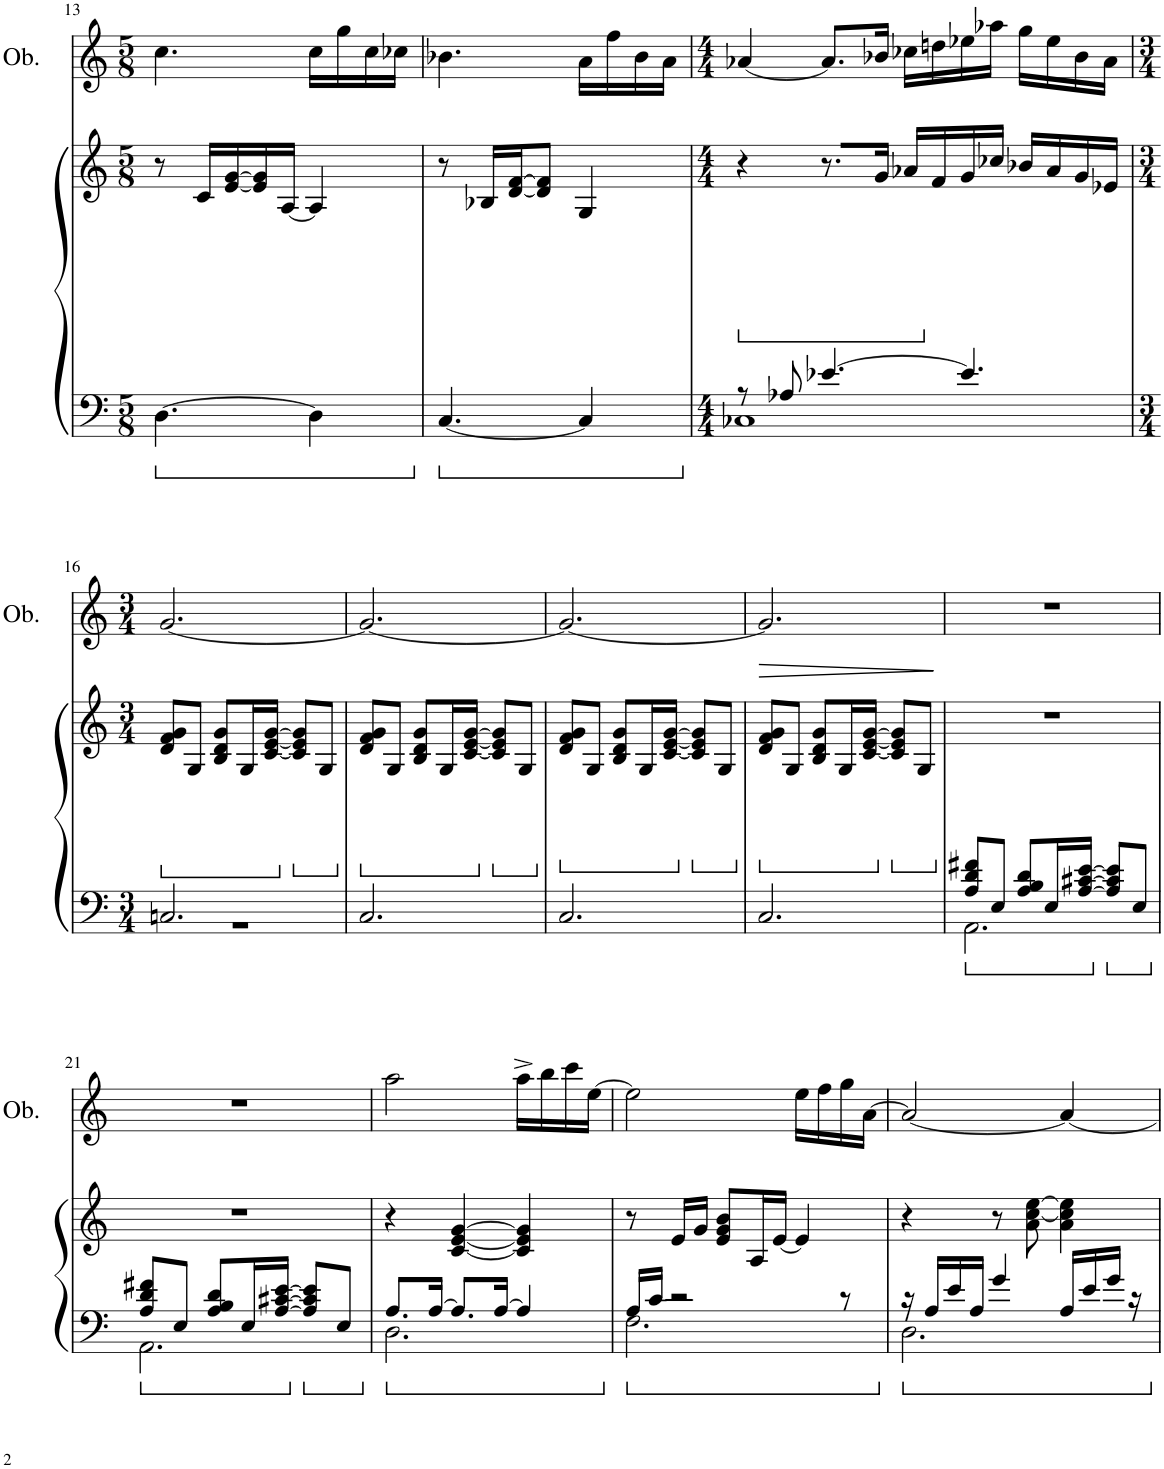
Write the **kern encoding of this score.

**kern	**kern	**kern	**dynam
*part2	*part2	*part1	*part1
*staff3	*staff2	*staff1	*staff1
*I"Piano	*	*I"Oboe	*
*I'Pno	*	*I'Ob.	*
!!LO:PB:g=z
*clefF4	*clefG2	*clefG2	*
*k[]	*k[]	*k[]	*
*M5/8	*M5/8	*M5/8	*
=13	=13	=13	=13
[4.D\	8r	4.cc\	.
.	16c/LL	.	.
.	[16e/ [16g/	.	.
.	16e/] 16g/]	.	.
.	[16A/JJ	.	.
4D\]	4A/]	16cc\LL	.
.	.	16gg\	.
.	.	16cc\	.
.	.	16cc-X\JJ	.
=14	=14	=14	=14
[4.C/	8r	4.b-X\	.
.	16B-X/LL	.	.
.	[16d/ [16f/J	.	.
.	8d/] 8f/]J	.	.
4C/]	4G/	16a\LL	.
.	.	16ff\	.
.	.	16b-\	.
.	.	16a\JJ	.
=15	=15	=15	=15
*M4/4	*M4/4	*M4/4	*
*^	*	*	*
*	*	*ped	*	*
8r	1C-X	4r	[4a-X/	.
8A-X/	.	.	.	.
[4.e-X/	.	8.r	8.a-/L]	.
.	.	16g/Jk	16b-X/Jk	.
.	.	16a-X/LL	16cc-X\LL	.
*	*	*Xped	*	*
.	.	16f/	16ddn\	.
4.e-/]	.	16g/	16ee-X\	.
.	.	16cc-X/JJ	16aa-X\JJ	.
.	.	16b-X/LL	16gg\LL	.
.	.	16a-/	16ee-\	.
.	.	16g/	16b-\	.
.	.	16e-X/JJ	16a-\JJ	.
!!LO:LB:g=z
=16	=16	=16	=16	=16
*M3/4	*	*M3/4	*M3/4	*
*	*	*ped	*	*
2.Cn/	2.r	8d/ 8f/ 8g/L	[2.g/	.
.	.	8G/J	.	.
.	.	8B/ 8d/ 8g/L	.	.
.	.	16G/L	.	.
.	.	[16c/ [16e/ [16g/JJ	.	.
*	*	*Xped	*	*
*	*	*ped	*	*
.	.	8c/] 8e/] 8g/]L	.	.
.	.	8G/J	.	.
*v	*v	*	*	*
=17	=17	=17	=17
*	*Xped	*	*
*	*ped	*	*
2.C/	8d/ 8f/ 8g/L	2.g/_	.
.	8G/J	.	.
.	8B/ 8d/ 8g/L	.	.
.	16G/L	.	.
.	[16c/ [16e/ [16g/JJ	.	.
*	*Xped	*	*
*	*ped	*	*
.	8c/] 8e/] 8g/]L	.	.
.	8G/J	.	.
=18	=18	=18	=18
*	*Xped	*	*
*	*ped	*	*
2.C/	8d/ 8f/ 8g/L	2.g/_	.
.	8G/J	.	.
.	8B/ 8d/ 8g/L	.	.
.	16G/L	.	.
.	[16c/ [16e/ [16g/JJ	.	.
*	*Xped	*	*
*	*ped	*	*
.	8c/] 8e/] 8g/]L	.	.
.	8G/J	.	.
=19	=19	=19	=19
*	*Xped	*	*
*	*ped	*	*
!	!	!	!LO:HP:b
2.C/	8d/ 8f/ 8g/L	2.g/]	>
.	8G/J	.	.
.	8B/ 8d/ 8g/L	.	.
.	16G/L	.	.
.	[16c/ [16e/ [16g/JJ	.	.
*	*Xped	*	*
*	*ped	*	*
.	8c/] 8e/] 8g/]L	.	.
.	8G/J	.	.
.	.	.	]
=20	=20	=20	=20
*^	*	*	*
*	*	*Xped	*	*
8A/ 8d/ 8f#X/L	2.AA\	2.r	2.r	.
8E/J	.	.	.	.
8A/ 8B/ 8d/L	.	.	.	.
16E/L	.	.	.	.
[16A/ [16c#X/ [16e/JJ	.	.	.	.
8A/] 8c#/] 8e/]L	.	.	.	.
8E/J	.	.	.	.
!!LO:LB:g=z
=21	=21	=21	=21	=21
8A/ 8d/ 8f#X/L	2.AA\	2.r	2.r	.
8E/J	.	.	.	.
8A/ 8B/ 8d/L	.	.	.	.
16E/L	.	.	.	.
[16A/ [16c#X/ [16e/JJ	.	.	.	.
8A/] 8c#/] 8e/]L	.	.	.	.
8E/J	.	.	.	.
=22	=22	=22	=22	=22
8.A/L	2.D\	4r	2aa\	.
[16A/Jk	.	.	.	.
8.A/L]	.	[4c/ [4e/ [4g/	.	.
[16A/Jk	.	.	.	.
4A/]	.	4c/] 4e/] 4g/]	16aa^\LL	.
.	.	.	16bb\	.
.	.	.	16ccc\	.
.	.	.	[16ee\JJ	.
=23	=23	=23	=23	=23
16A/LL	2.F\	8r	2ee\]	.
16c/JJ	.	.	.	.
2r	.	16e/LL	.	.
.	.	16g/JJ	.	.
.	.	8e/ 8g/ 8b/L	.	.
.	.	16A/L	.	.
.	.	[16e/JJ	.	.
.	.	4e/]	16ee\LL	.
.	.	.	16ff\	.
8r	.	.	16gg\	.
.	.	.	[16a\JJ	.
=24	=24	=24	=24	=24
16r	2.D\	4r	2a/_	.
16A/LL	.	.	.	.
16e/	.	.	.	.
16A/JJ	.	.	.	.
4g/	.	8r	.	.
.	.	8a\ [8cc\ [8ee\	.	.
16A/LL	.	4a\ 4cc\] 4ee\]	4a/_	.
16e/	.	.	.	.
16g/JJ	.	.	.	.
16r	.	.	.	.
*v	*v	*	*	*
=	=	=	=
*-	*-	*-	*-
